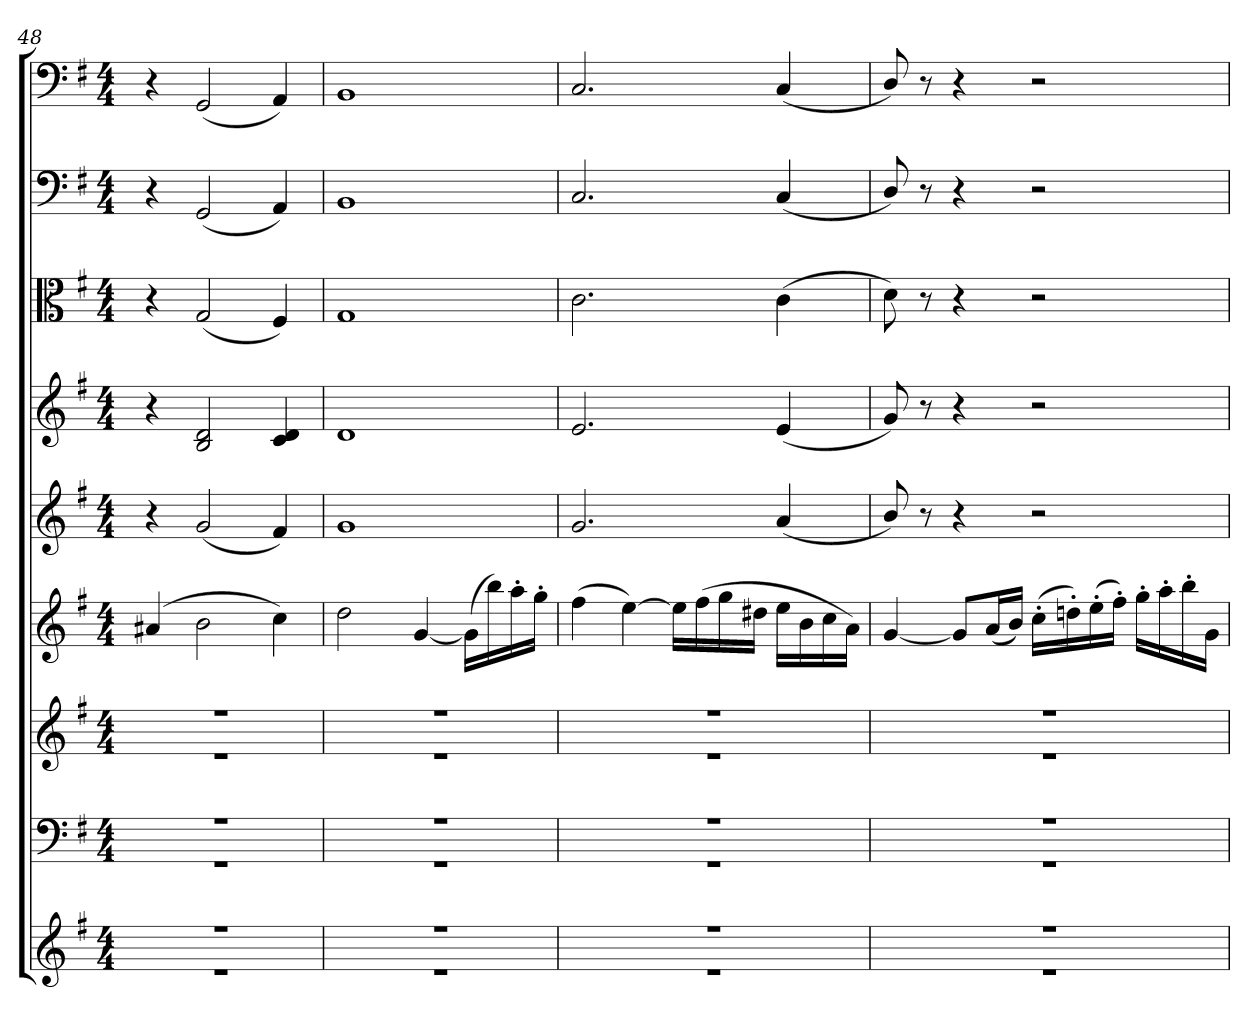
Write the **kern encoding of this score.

**kern	**kern	**kern	**kern	**kern	**kern	**kern	**kern	**kern
*part9	*part8	*part7	*part6	*part5	*part4	*part3	*part2	*part1
*staff9	*staff8	*staff7	*staff6	*staff5	*staff4	*staff3	*staff2	*staff1
*clefG2	*clefF4	*clefG2	*clefG2	*clefG2	*clefG2	*clefC3	*clefF4	*clefF4
*k[f#]	*k[f#]	*k[f#]	*k[f#]	*k[f#]	*k[f#]	*k[f#]	*k[f#]	*k[f#]
*G:	*G:	*G:	*G:	*G:	*G:	*G:	*G:	*G:
*M4/4	*M4/4	*M4/4	*M4/4	*M4/4	*M4/4	*M4/4	*M4/4	*M4/4
=48	=48	=48	=48	=48	=48	=48	=48	=48
*^	*^	*^	*	*	*	*	*	*
1r	1r	1r	1r	1r	1r	(4a#X/	4r	4r	4r	4r	4r
.	.	.	.	.	.	2b\	(2g/	2B/ 2d/	(2G/	(2GG/	(2GG/
.	.	.	.	.	.	4cc\)	4f#/)	4c/ 4d/	4F#/)	4AA/)	4AA/)
=49	=49	=49	=49	=49	=49	=49	=49	=49	=49	=49	=49
1r	1r	1r	1r	1r	1r	2dd\	1g/	1d/	1G/	1BB/	1BB/
.	.	.	.	.	.	[4g/	.	.	.	.	.
.	.	.	.	.	.	(16g\LL]	.	.	.	.	.
.	.	.	.	.	.	16bb\)	.	.	.	.	.
.	.	.	.	.	.	16aa'\	.	.	.	.	.
.	.	.	.	.	.	16gg'\JJ	.	.	.	.	.
=50	=50	=50	=50	=50	=50	=50	=50	=50	=50	=50	=50
1r	1r	1r	1r	1r	1r	(4ff#\	2.g/	2.e/	2.c\	2.C/	2.C/
.	.	.	.	.	.	[4ee\)	.	.	.	.	.
.	.	.	.	.	.	16ee\LL]	.	.	.	.	.
.	.	.	.	.	.	(16ff#\	.	.	.	.	.
.	.	.	.	.	.	16gg\	.	.	.	.	.
.	.	.	.	.	.	16dd#X\JJ	.	.	.	.	.
.	.	.	.	.	.	16ee\LL	(4a/	(4e/	(4c\	(4C/	(4C/
.	.	.	.	.	.	16b\	.	.	.	.	.
.	.	.	.	.	.	16cc\	.	.	.	.	.
.	.	.	.	.	.	16a\JJ)	.	.	.	.	.
=51	=51	=51	=51	=51	=51	=51	=51	=51	=51	=51	=51
1r	1r	1r	1r	1r	1r	[4g/	8b/)	8g/)	8d\)	8D/)	8D/)
.	.	.	.	.	.	.	8r	8r	8r	8r	8r
.	.	.	.	.	.	8g/L]	4r	4r	4r	4r	4r
.	.	.	.	.	.	(16a/L	.	.	.	.	.
.	.	.	.	.	.	16b/JJ)	.	.	.	.	.
.	.	.	.	.	.	(16cc'\LL	2r	2r	2r	2r	2r
.	.	.	.	.	.	16ddn'\)	.	.	.	.	.
.	.	.	.	.	.	(16ee'\	.	.	.	.	.
.	.	.	.	.	.	16ff#'\JJ)	.	.	.	.	.
.	.	.	.	.	.	16gg'\LL	.	.	.	.	.
.	.	.	.	.	.	16aa'\	.	.	.	.	.
.	.	.	.	.	.	16bb'\	.	.	.	.	.
.	.	.	.	.	.	16g\JJ	.	.	.	.	.
*v	*v	*	*	*v	*v	*	*	*	*	*	*
*	*v	*v	*	*	*	*	*	*	*
=	=	=	=	=	=	=	=	=
*-	*-	*-	*-	*-	*-	*-	*-	*-
